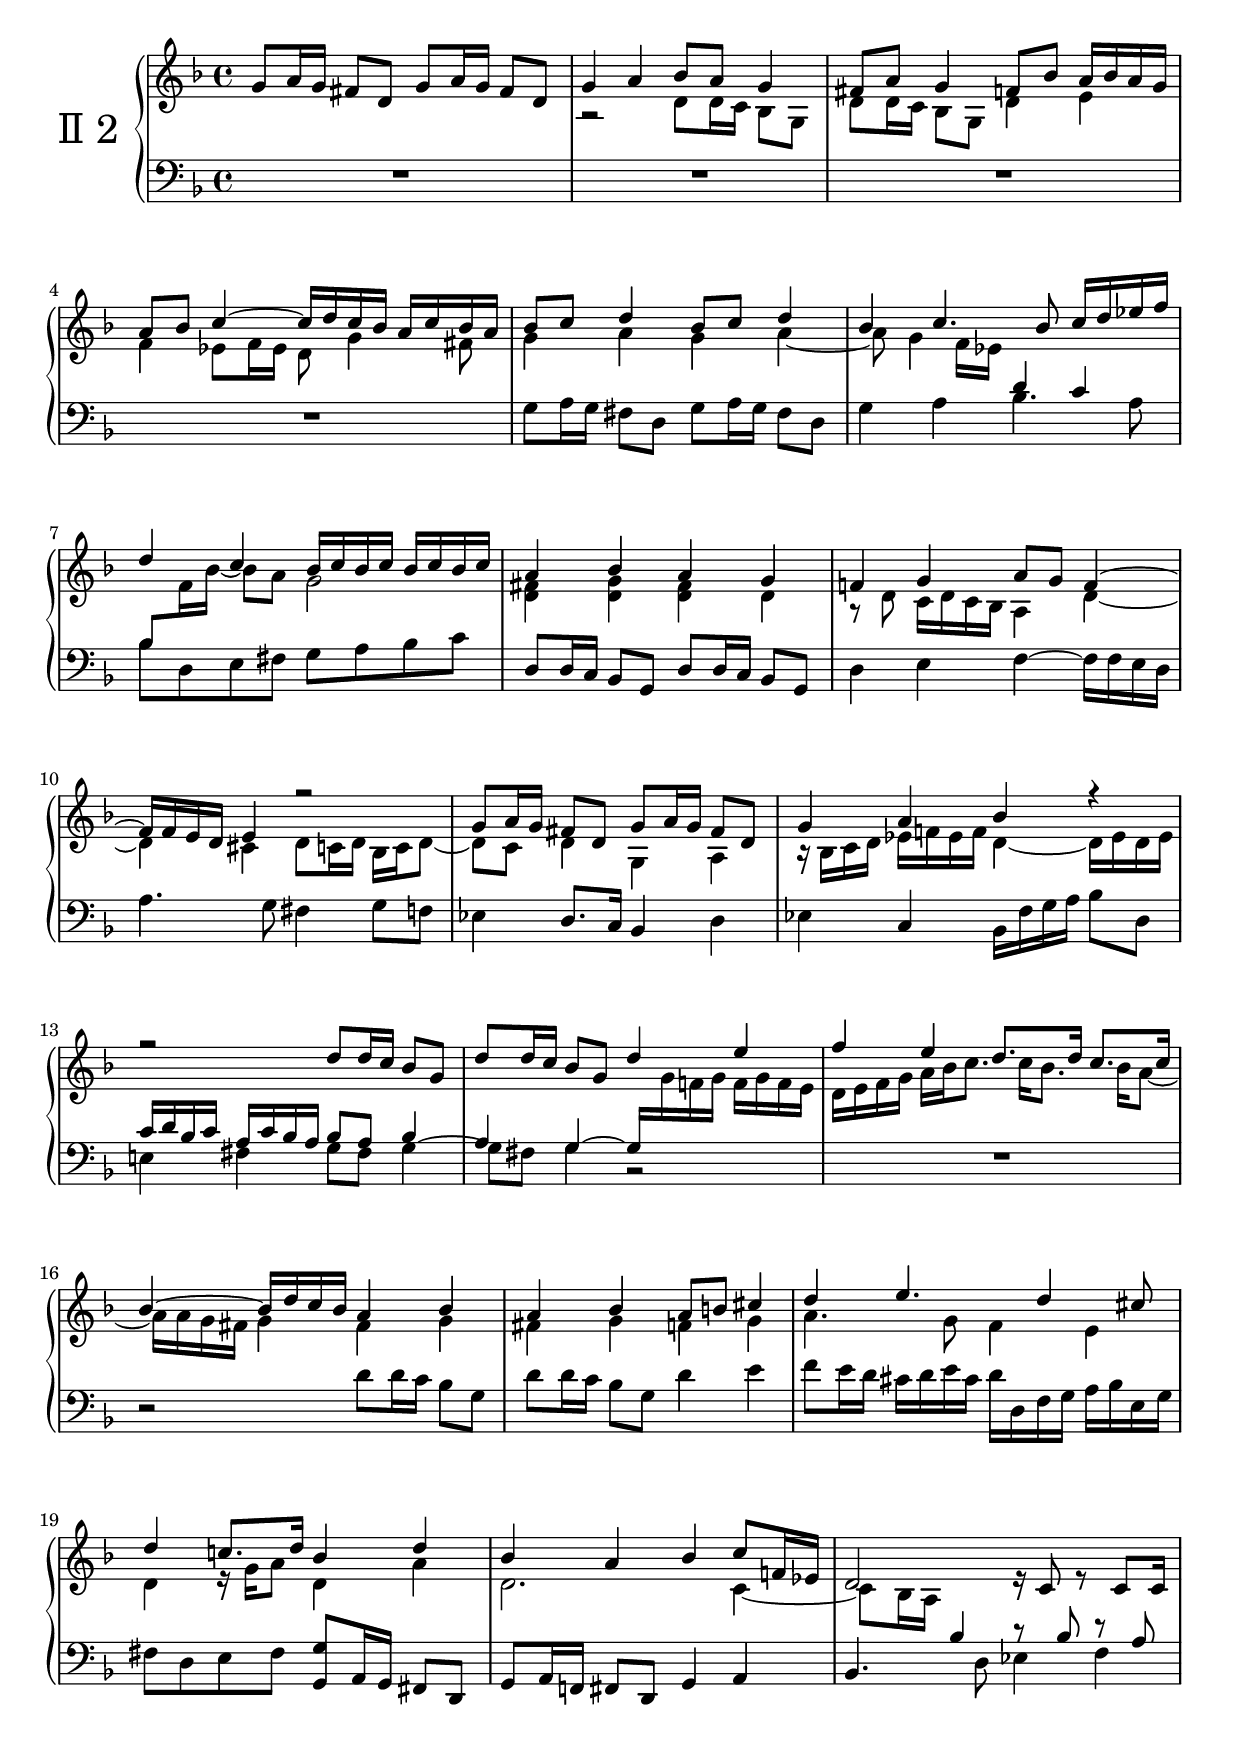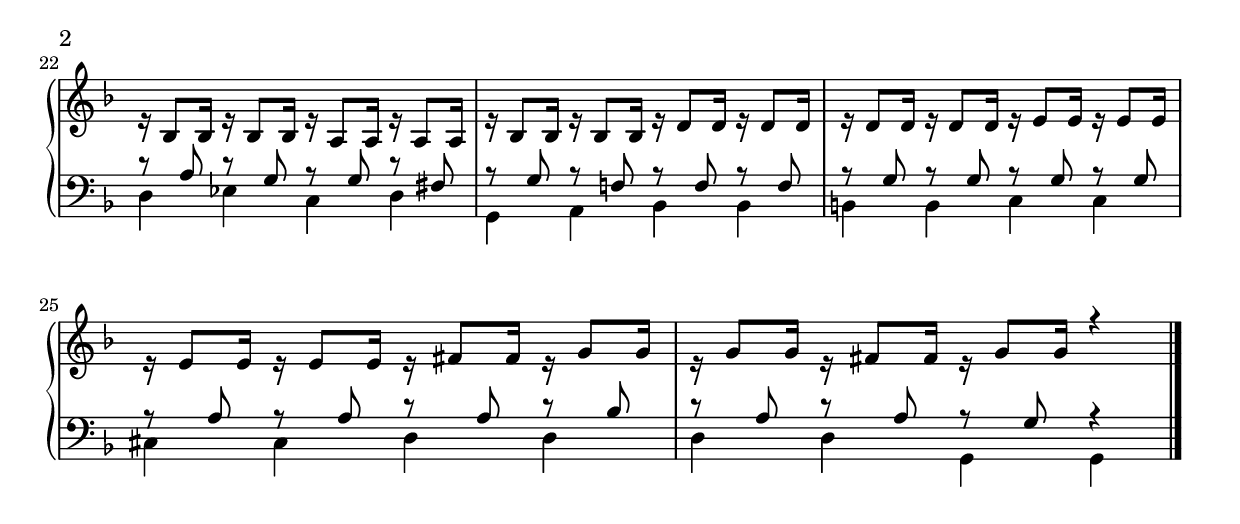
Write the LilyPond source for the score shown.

soprii = \relative c''
{
	\key d \minor
	g8 a16 g fis8 d g a16 g fis8 d |
	g4 a bes8 a g4|
	fis8 a g4 f8 bes a16 bes a g |
	a8 bes c4 ~c16 d c bes a c bes a |
	bes8 c d4 bes8 c d4 |
	bes4 c4. bes8 c16 d ees f |
	d4 c bes16 c bes c bes c bes c |
	a4 bes a g |
	f g a 8 g f4 ~|
	f16 f e d e4 r2 |
	g8 a16 g fis8 d g a16 g fis8 d |
	g4 a bes r |
	r2 d8 d16 c bes8 g d' d16 c bes8 g d'4 e |
	f e d8. d16 c8. c16|
	bes4 ~ bes16 d c bes a4 bes|
	a bes a8 b cis4 |
	d e4. d4 cis8 |
	d4 c8. d16 bes4 d |
	bes a bes c8 f,16 ees |
	d2 
	e16\rest c8 e8\rest 
	c8 c16
	e\rest bes8 bes16
	e\rest bes8 bes16
	e\rest a,8 a16
	e'\rest a,8 a16
	e'\rest bes8 bes16
	e\rest bes8 bes16
	e\rest d8 d16
	e\rest d8 d16
	e\rest d8 d16
	e\rest d8 d16
	e\rest e8 e16
	e\rest e8 e16
	e\rest e8 e16
	e\rest e8 e16
	e\rest fis8 fis16
	e\rest g8 g16
	e\rest g8 g16
	e\rest fis8 fis16
	e\rest g8 g16
	r4

	\bar "|."
}

altoii = \relative c'
{
	s1 a2\rest d8 d16 c bes8 g |
	d'8 d16 c bes8 g d'4 e |
	f ees8 f16 ees d8 g4 fis8 |
	g4 a g a ~ |
	a8 g4 f16 ees \change Staff = "down" \voiceOne d4 c |
	bes8 \change Staff = "up" \voiceTwo f'16 bes ~ bes8 a8 g2 |
	<d fis>4 <d g> <d fis> d |
	r8 d c16 d c bes a4 d ~|
	d cis d8 c16 d bes c d8 ~|
	d c d4 g, a |
	r16 bes c d ees f ees f d4 ~ d16 ees d ees |
	\change Staff = "down" \voiceOne
	c d bes c a c bes a bes8 a bes4 |
	a g~g16 \change Staff = "up" \voiceTwo g' f g f g f e |
	d e f g a[ bes c8.] c16[ bes8.] bes16 a8 ~|
	a16 a g fis g4 fis g |
	fis g f g |
	a4. g8 f4 e |
	d r16 g16 a8 d,4 a' |
	d,2. c4 ~ |
	c8 bes16 a \change Staff = "down" \voiceOne 
	bes4 r8 bes r a|
	r a r g r g r fis |
	r g r f r f r f |
	r g r g r g r g |
	r a r a r a r bes |
	r a r a r g r4 |
	\bar "|."

}

bassii = \relative c'
{
	\clef bass
	\key d \minor
	R1 |
	R1 |
	R1 |
	R1 |
	g8 a16 g fis8 d g8 a16 g fis8 d |
	g4 a bes4. a8 |
	bes d, e fis g a bes c |
	d,8 d16 c bes8 g d' d16 c bes8 g |
	d'4 e f ~ f16 f e d |
	a'4. g8 fis4 g8 f |
	ees4 d8. c16  bes4 d |
	ees c bes16 f' g a bes8 d, |
	e4 fis g8 fis g4 ~|
	g8 fis g4 r2 |
	R1 |
	r2 d'8 d16 c bes8 g |
	d'8 d16 c bes8 g d'4 e |
	f8 e16 d cis d e cis d d, f g a bes e, g |
	fis8 d e fis <g g,> a,16 g fis8 d |
	g8 a16 f fis8 d g4 a |
	bes4. d8 \voiceTwo ees4 f |
	d ees c d |
	g, a bes bes b b c c cis cis d d d d g, g |
}

\include "merge.ly"
\score
{
	\new PianoStaff <<
		\accidentalStyle "piano"

		\set PianoStaff.instrumentName = # "Ⅱ 2"
		\new Staff = "up" << { \soprii } \\ {\altoii} >>
		\new Staff = "down" {\bassii }
	>>
	\layout 
	{
		\context { \PianoStaff \override InstrumentName #'font-size = #5  }
		\context { \Staff \consists #merge-rests-engraver }
		\context { \Staff \consists #merge-mmrests-engraver }
		\context 
		{
			%\Score
			%\override SpacingSpanner.common-shortest-duration = #(ly:make-moment 1/8)
		}
	}
	\midi {\tempo 4=100}
}